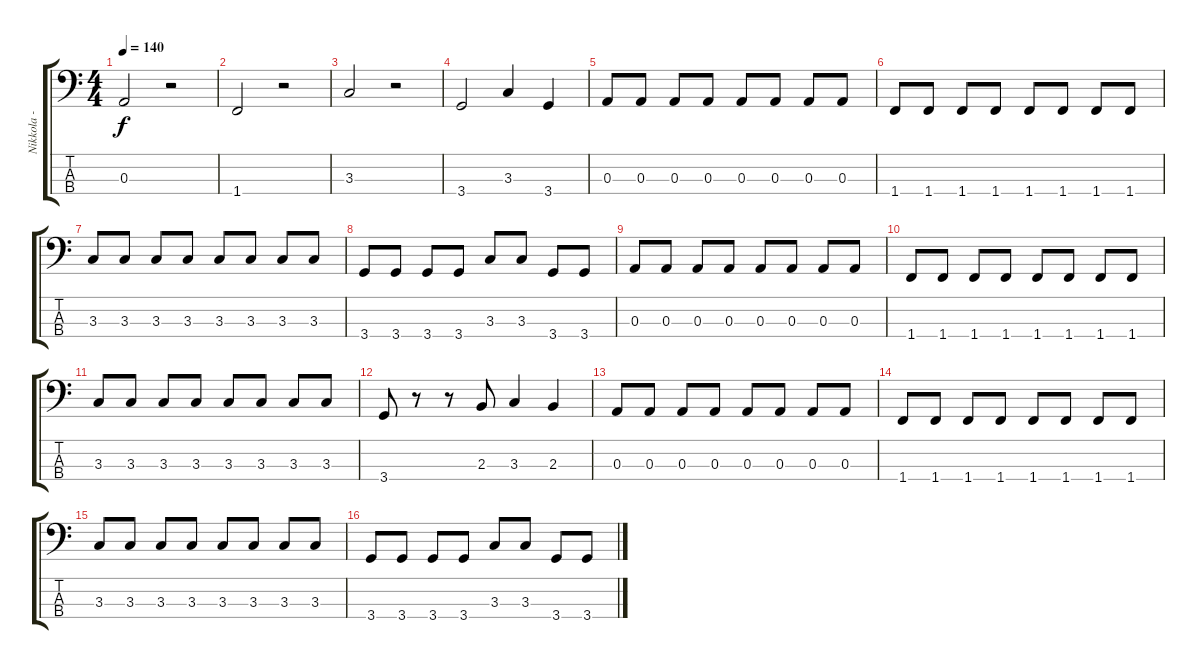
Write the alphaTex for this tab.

\track ("Nikkola - Bass" "Nikkola - ") {instrument electricbasspick}
\staff {score tabs}
\tuning (G2 D2 A1 E1) {hide}
\ts (4 4)
\tempo 140
\clef f4
\ks c
0.3.2{dy f} r.2 |
1.4.2 r.2 |
3.3.2 r.2 |
3.4.2 3.3.4 3.4.4 |
0.3.8 0.3.8 0.3.8 0.3.8 0.3.8 0.3.8 0.3.8 0.3.8 |
1.4.8 1.4.8 1.4.8 1.4.8 1.4.8 1.4.8 1.4.8 1.4.8 |
3.3.8 3.3.8 3.3.8 3.3.8 3.3.8 3.3.8 3.3.8 3.3.8 |
3.4.8 3.4.8 3.4.8 3.4.8 3.3.8 3.3.8 3.4.8 3.4.8 |
0.3.8 0.3.8 0.3.8 0.3.8 0.3.8 0.3.8 0.3.8 0.3.8 |
1.4.8 1.4.8 1.4.8 1.4.8 1.4.8 1.4.8 1.4.8 1.4.8 |
3.3.8 3.3.8 3.3.8 3.3.8 3.3.8 3.3.8 3.3.8 3.3.8 |
3.4.8 r.8 r.8 2.3.8 3.3.4 2.3.4 |
0.3.8 0.3.8 0.3.8 0.3.8 0.3.8 0.3.8 0.3.8 0.3.8 |
1.4.8 1.4.8 1.4.8 1.4.8 1.4.8 1.4.8 1.4.8 1.4.8 |
3.3.8 3.3.8 3.3.8 3.3.8 3.3.8 3.3.8 3.3.8 3.3.8 |
3.4.8 3.4.8 3.4.8 3.4.8 3.3.8 3.3.8 3.4.8 3.4.8
